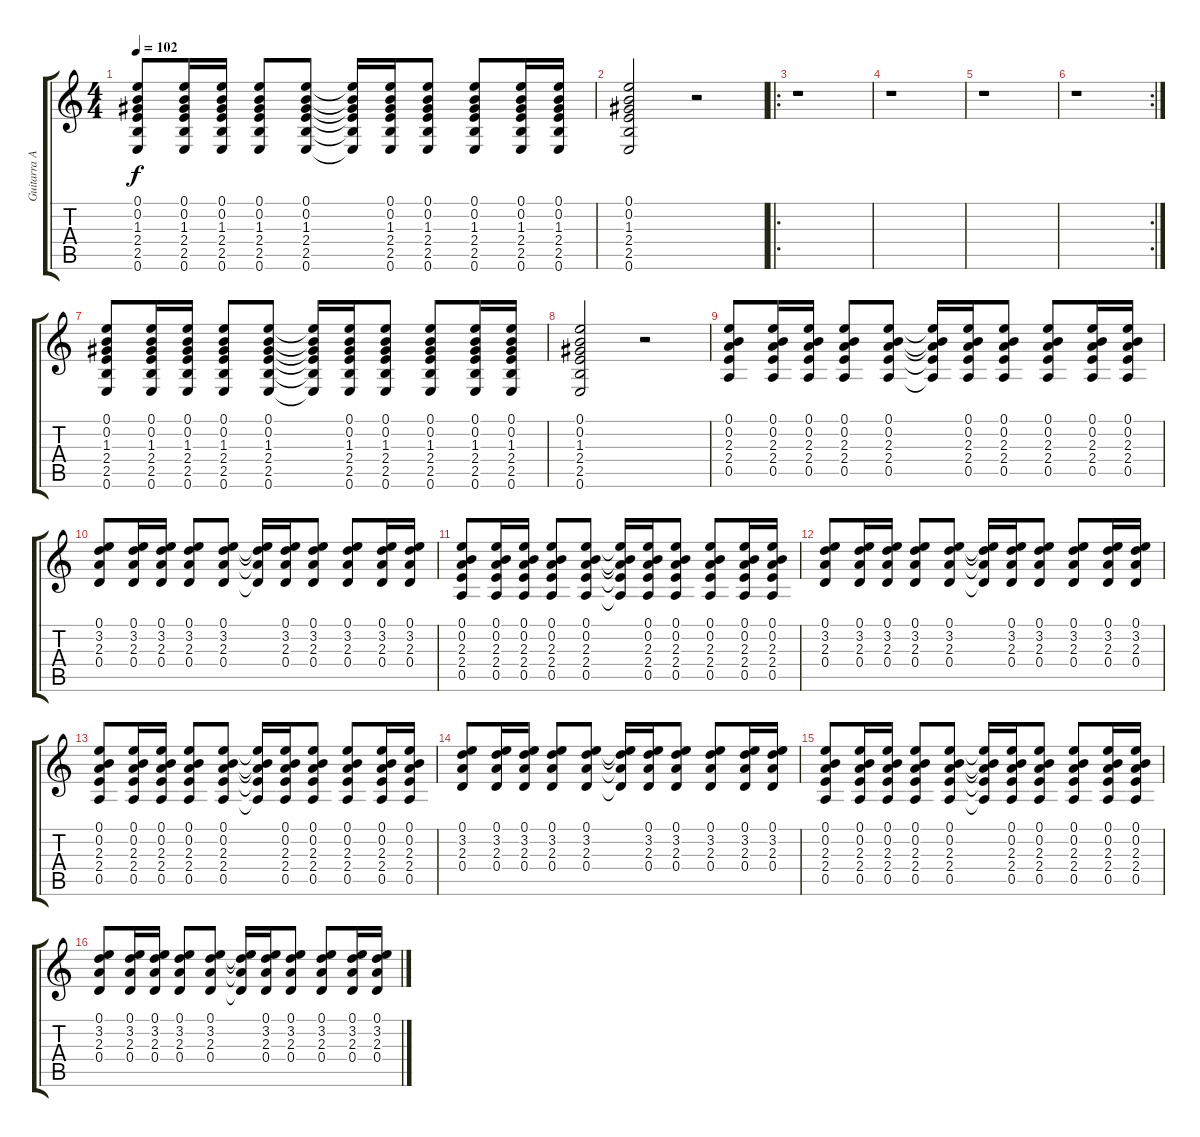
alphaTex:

\track ("Guitarra Acustica" "Guitarra A") {instrument acousticguitarsteel}
\staff {score tabs}
\tuning (E4 B3 G3 D3 A2 E2) {hide}
\ts (4 4)
\tempo 102
\clef g2
\ks c
(0.1 0.2 1.3 2.4 2.5 0.6).8{dy f} (0.1 0.2 1.3 2.4 2.5 0.6).16 (0.1 0.2 1.3 2.4 2.5 0.6).16 (0.1 0.2 1.3 2.4 2.5 0.6).8 (0.1 0.2 1.3 2.4 2.5 0.6).8 (0.1{t} 0.2{t} 1.3{t} 2.4{t} 2.5{t} 0.6{t}).16 (0.1 0.2 1.3 2.4 2.5 0.6).16 (0.1 0.2 1.3 2.4 2.5 0.6).8 (0.1 0.2 1.3 2.4 2.5 0.6).8 (0.1 0.2 1.3 2.4 2.5 0.6).16 (0.1 0.2 1.3 2.4 2.5 0.6).16 |
(0.1 0.2 1.3 2.4 2.5 0.6).2 r.2 |
\ro
r.1 |
r.1 |
r.1 |
\rc 2
r.1 |
(0.1 0.2 1.3 2.4 2.5 0.6).8 (0.1 0.2 1.3 2.4 2.5 0.6).16 (0.1 0.2 1.3 2.4 2.5 0.6).16 (0.1 0.2 1.3 2.4 2.5 0.6).8 (0.1 0.2 1.3 2.4 2.5 0.6).8 (0.1{t} 0.2{t} 1.3{t} 2.4{t} 2.5{t} 0.6{t}).16 (0.1 0.2 1.3 2.4 2.5 0.6).16 (0.1 0.2 1.3 2.4 2.5 0.6).8 (0.1 0.2 1.3 2.4 2.5 0.6).8 (0.1 0.2 1.3 2.4 2.5 0.6).16 (0.1 0.2 1.3 2.4 2.5 0.6).16 |
(0.1 0.2 1.3 2.4 2.5 0.6).2 r.2 |
(0.1 0.2 2.3 2.4 0.5).8 (0.1 0.2 2.3 2.4 0.5).16 (0.1 0.2 2.3 2.4 0.5).16 (0.1 0.2 2.3 2.4 0.5).8 (0.1 0.2 2.3 2.4 0.5).8 (0.1{t} 0.2{t} 2.3{t} 2.4{t} 0.5{t}).16 (0.1 0.2 2.3 2.4 0.5).16 (0.1 0.2 2.3 2.4 0.5).8 (0.1 0.2 2.3 2.4 0.5).8 (0.1 0.2 2.3 2.4 0.5).16 (0.1 0.2 2.3 2.4 0.5).16 |
(0.1 3.2 2.3 0.4).8 (0.1 3.2 2.3 0.4).16 (0.1 3.2 2.3 0.4).16 (0.1 3.2 2.3 0.4).8 (0.1 3.2 2.3 0.4).8 (0.1{t} 3.2{t} 2.3{t} 0.4{t}).16 (0.1 3.2 2.3 0.4).16 (0.1 3.2 2.3 0.4).8 (0.1 3.2 2.3 0.4).8 (0.1 3.2 2.3 0.4).16 (0.1 3.2 2.3 0.4).16 |
(0.1 0.2 2.3 2.4 0.5).8 (0.1 0.2 2.3 2.4 0.5).16 (0.1 0.2 2.3 2.4 0.5).16 (0.1 0.2 2.3 2.4 0.5).8 (0.1 0.2 2.3 2.4 0.5).8 (0.1{t} 0.2{t} 2.3{t} 2.4{t} 0.5{t}).16 (0.1 0.2 2.3 2.4 0.5).16 (0.1 0.2 2.3 2.4 0.5).8 (0.1 0.2 2.3 2.4 0.5).8 (0.1 0.2 2.3 2.4 0.5).16 (0.1 0.2 2.3 2.4 0.5).16 |
(0.1 3.2 2.3 0.4).8 (0.1 3.2 2.3 0.4).16 (0.1 3.2 2.3 0.4).16 (0.1 3.2 2.3 0.4).8 (0.1 3.2 2.3 0.4).8 (0.1{t} 3.2{t} 2.3{t} 0.4{t}).16 (0.1 3.2 2.3 0.4).16 (0.1 3.2 2.3 0.4).8 (0.1 3.2 2.3 0.4).8 (0.1 3.2 2.3 0.4).16 (0.1 3.2 2.3 0.4).16 |
(0.1 0.2 2.3 2.4 0.5).8 (0.1 0.2 2.3 2.4 0.5).16 (0.1 0.2 2.3 2.4 0.5).16 (0.1 0.2 2.3 2.4 0.5).8 (0.1 0.2 2.3 2.4 0.5).8 (0.1{t} 0.2{t} 2.3{t} 2.4{t} 0.5{t}).16 (0.1 0.2 2.3 2.4 0.5).16 (0.1 0.2 2.3 2.4 0.5).8 (0.1 0.2 2.3 2.4 0.5).8 (0.1 0.2 2.3 2.4 0.5).16 (0.1 0.2 2.3 2.4 0.5).16 |
(0.1 3.2 2.3 0.4).8 (0.1 3.2 2.3 0.4).16 (0.1 3.2 2.3 0.4).16 (0.1 3.2 2.3 0.4).8 (0.1 3.2 2.3 0.4).8 (0.1{t} 3.2{t} 2.3{t} 0.4{t}).16 (0.1 3.2 2.3 0.4).16 (0.1 3.2 2.3 0.4).8 (0.1 3.2 2.3 0.4).8 (0.1 3.2 2.3 0.4).16 (0.1 3.2 2.3 0.4).16 |
(0.1 0.2 2.3 2.4 0.5).8 (0.1 0.2 2.3 2.4 0.5).16 (0.1 0.2 2.3 2.4 0.5).16 (0.1 0.2 2.3 2.4 0.5).8 (0.1 0.2 2.3 2.4 0.5).8 (0.1{t} 0.2{t} 2.3{t} 2.4{t} 0.5{t}).16 (0.1 0.2 2.3 2.4 0.5).16 (0.1 0.2 2.3 2.4 0.5).8 (0.1 0.2 2.3 2.4 0.5).8 (0.1 0.2 2.3 2.4 0.5).16 (0.1 0.2 2.3 2.4 0.5).16 |
(0.1 3.2 2.3 0.4).8 (0.1 3.2 2.3 0.4).16 (0.1 3.2 2.3 0.4).16 (0.1 3.2 2.3 0.4).8 (0.1 3.2 2.3 0.4).8 (0.1{t} 3.2{t} 2.3{t} 0.4{t}).16 (0.1 3.2 2.3 0.4).16 (0.1 3.2 2.3 0.4).8 (0.1 3.2 2.3 0.4).8 (0.1 3.2 2.3 0.4).16 (0.1 3.2 2.3 0.4).16
